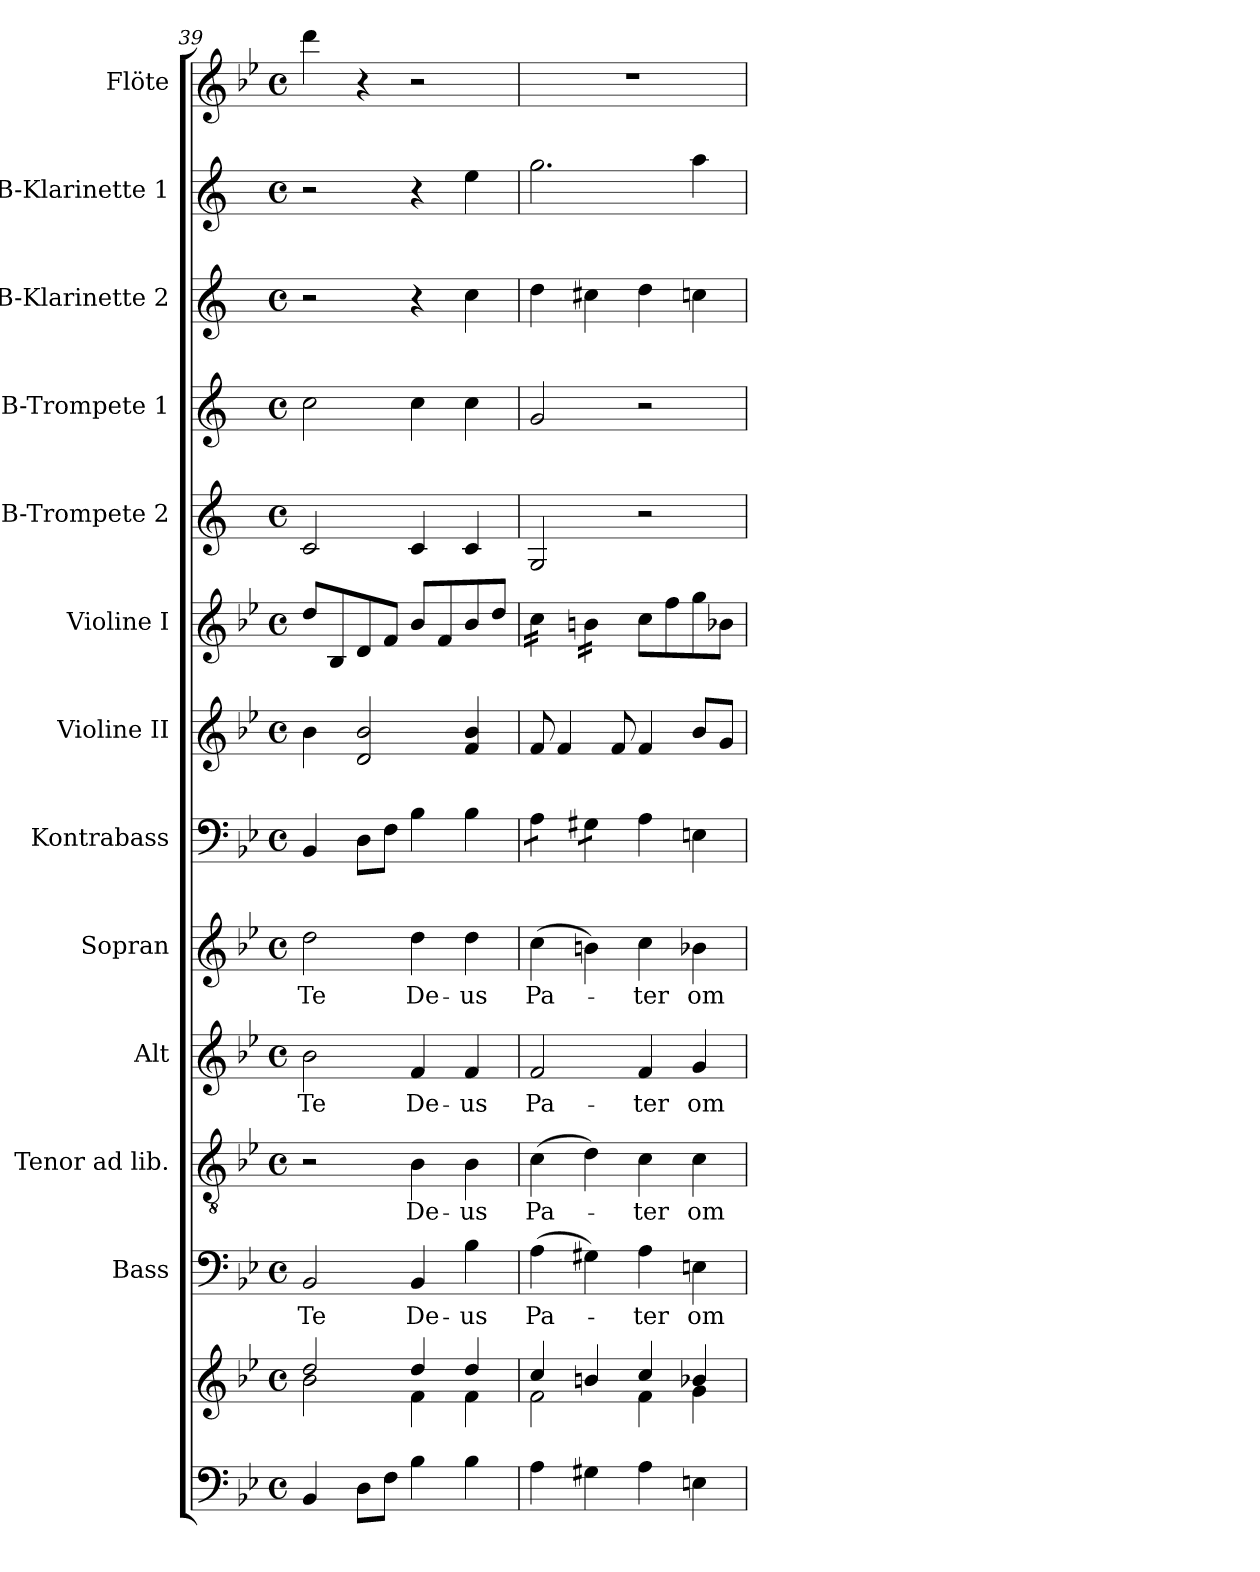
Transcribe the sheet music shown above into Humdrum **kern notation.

**kern	**kern	**kern	**text	**kern	**text	**kern	**text	**kern	**text	**kern	**kern	**kern	**kern	**kern	**kern	**kern	**kern
*part13	*part13	*part12	*part12	*part11	*part11	*part10	*part10	*part9	*part9	*part8	*part7	*part6	*part5	*part4	*part3	*part2	*part1
*staff14	*staff13	*staff12	*staff12	*staff11	*staff11	*staff10	*staff10	*staff9	*staff9	*staff8	*staff7	*staff6	*staff5	*staff4	*staff3	*staff2	*staff1
*	*	*I"Bass	*	*I"Tenor ad lib.	*	*I"Alt	*	*I"Sopran	*	*I"Kontrabass	*I"Violine II	*I"Violine I	*I"B-Trompete 2	*I"B-Trompete 1	*I"B-Klarinette 2	*I"B-Klarinette 1	*I"Flöte
*	*	*I'B.	*	*I'T.	*	*I'A.	*	*I'S.	*	*I'Kb.	*I'Vl. II	*I'Vl. I	*I'B Trp. 2	*I'B Trp. 1	*I'B Kl. 2	*I'B Kl. 1	*I'Fl.
*clefF4	*clefG2	*clefF4	*	*clefGv2	*	*clefG2	*	*clefG2	*	*clefF4	*clefG2	*clefG2	*clefG2	*clefG2	*clefG2	*clefG2	*clefG2
*	*	*	*	*	*	*	*	*	*	*ITrd7c12	*	*	*ITrd1c2	*ITrd1c2	*ITrd1c2	*ITrd1c2	*
*k[b-e-]	*k[b-e-]	*k[b-e-]	*	*k[b-e-]	*	*k[b-e-]	*	*k[b-e-]	*	*k[b-e-]	*k[b-e-]	*k[b-e-]	*k[b-e-]	*k[b-e-]	*k[b-e-]	*k[b-e-]	*k[b-e-]
*B-:	*B-:	*B-:	*	*B-:	*	*B-:	*	*B-:	*	*B-:	*B-:	*B-:	*B-:	*B-:	*B-:	*B-:	*B-:
*M4/4	*M4/4	*M4/4	*	*M4/4	*	*M4/4	*	*M4/4	*	*M4/4	*M4/4	*M4/4	*M4/4	*M4/4	*M4/4	*M4/4	*M4/4
*met(c)	*met(c)	*met(c)	*	*met(c)	*	*met(c)	*	*met(c)	*	*met(c)	*met(c)	*met(c)	*met(c)	*met(c)	*met(c)	*met(c)	*met(c)
=39	=39	=39	=39	=39	=39	=39	=39	=39	=39	=39	=39	=39	=39	=39	=39	=39	=39
*	*^	*	*	*	*	*	*	*	*	*	*	*	*	*	*	*	*
!	!	!	!	!LO:LY:b	!	!	!	!LO:LY:b	!	!LO:LY:b	!	!	!	!	!	!	!	!
4BB-/	2dd/	2b-\	2BB-/	Te	2r	.	2b-\	Te	2dd\	Te	4BBB-/	4b-\	8dd/L	2B-/	2b-\	2r	2r	4ddd\
.	.	.	.	.	.	.	.	.	.	.	.	.	8B-/	.	.	.	.	.
8D\L	.	.	.	.	.	.	.	.	.	.	8DD\L	2d/ 2b-/	8d/	.	.	.	.	4r
8F\J	.	.	.	.	.	.	.	.	.	.	8FF\J	.	8f/J	.	.	.	.	.
!	!	!	!	!LO:LY:b	!	!LO:LY:b	!	!LO:LY:b	!	!LO:LY:b	!	!	!	!	!	!	!	!
4B-\	4dd/	4f\	4BB-/	De-	4B-\	De-	4f/	De-	4dd\	De-	4BB-\	.	8b-/L	4B-/	4b-\	4r	4r	2r
.	.	.	.	.	.	.	.	.	.	.	.	.	8f/	.	.	.	.	.
!	!	!	!	!LO:LY:b	!	!LO:LY:b	!	!LO:LY:b	!	!LO:LY:b	!	!	!	!	!	!	!	!
4B-\	4dd/	4f\	4B-\	-us	4B-\	-us	4f/	-us	4dd\	-us	4BB-\	4f/ 4b-/	8b-/	4B-/	4b-\	4b-\	4dd\	.
.	.	.	.	.	.	.	.	.	.	.	.	.	8dd/J	.	.	.	.	.
=40	=40	=40	=40	=40	=40	=40	=40	=40	=40	=40	=40	=40	=40	=40	=40	=40	=40	=40
!	!	!	!	!LO:LY:b	!	!LO:LY:b	!	!LO:LY:b	!	!LO:LY:b	!	!	!	!	!	!	!	!
*	*	*	*	*	*	*	*	*	*	*	*tremolo	*	*	*	*	*	*	*
*	*	*	*	*	*	*	*	*	*	*	*	*	*tremolo	*	*	*	*	*
4A\	4cc/	2f\	(>4A\	Pa-	(>4c\	Pa-	2f/	Pa-	(>4cc\	Pa-	8AA\L	8f/	16cc\LL	2F/	2f/	4cc\	2.ff\	1r
.	.	.	.	.	.	.	.	.	.	.	.	.	16cc\	.	.	.	.	.
.	.	.	.	.	.	.	.	.	.	.	8AA\J	4f/	16cc\	.	.	.	.	.
.	.	.	.	.	.	.	.	.	.	.	.	.	16cc\JJ	.	.	.	.	.
4G#X\	4bn/	.	4G#X\)	.	4d\)	.	.	.	4bn\)	.	8GG#X\L	.	16bn\LL	.	.	4bn\	.	.
.	.	.	.	.	.	.	.	.	.	.	.	.	16bn\	.	.	.	.	.
.	.	.	.	.	.	.	.	.	.	.	8GG#X\J	8f/	16bn\	.	.	.	.	.
*	*	*	*	*	*	*	*	*	*	*	*Xtremolo	*	*	*	*	*	*	*
.	.	.	.	.	.	.	.	.	.	.	.	.	16bn\JJ	.	.	.	.	.
*	*	*	*	*	*	*	*	*	*	*	*	*	*Xtremolo	*	*	*	*	*
!	!	!	!	!LO:LY:b	!	!LO:LY:b	!	!LO:LY:b	!	!LO:LY:b	!	!	!	!	!	!	!	!
4A\	4cc/	4f\	4A\	-ter	4c\	-ter	4f/	-ter	4cc\	-ter	4AA\	4f/	8cc\L	2r	2r	4cc\	.	.
.	.	.	.	.	.	.	.	.	.	.	.	.	8ff\	.	.	.	.	.
!	!	!	!	!LO:LY:b	!	!LO:LY:b	!	!LO:LY:b	!	!LO:LY:b	!	!	!	!	!	!	!	!
4En\	4b-X/	4g\	4En\	om-	4c\	om-	4g/	om-	4b-X\	om-	4EEn\	8b-/L	8gg\	.	.	4b-X\	4gg\	.
.	.	.	.	.	.	.	.	.	.	.	.	8g/J	8b-X\J	.	.	.	.	.
*	*v	*v	*	*	*	*	*	*	*	*	*	*	*	*	*	*	*	*
=	=	=	=	=	=	=	=	=	=	=	=	=	=	=	=	=	=
*-	*-	*-	*-	*-	*-	*-	*-	*-	*-	*-	*-	*-	*-	*-	*-	*-	*-
